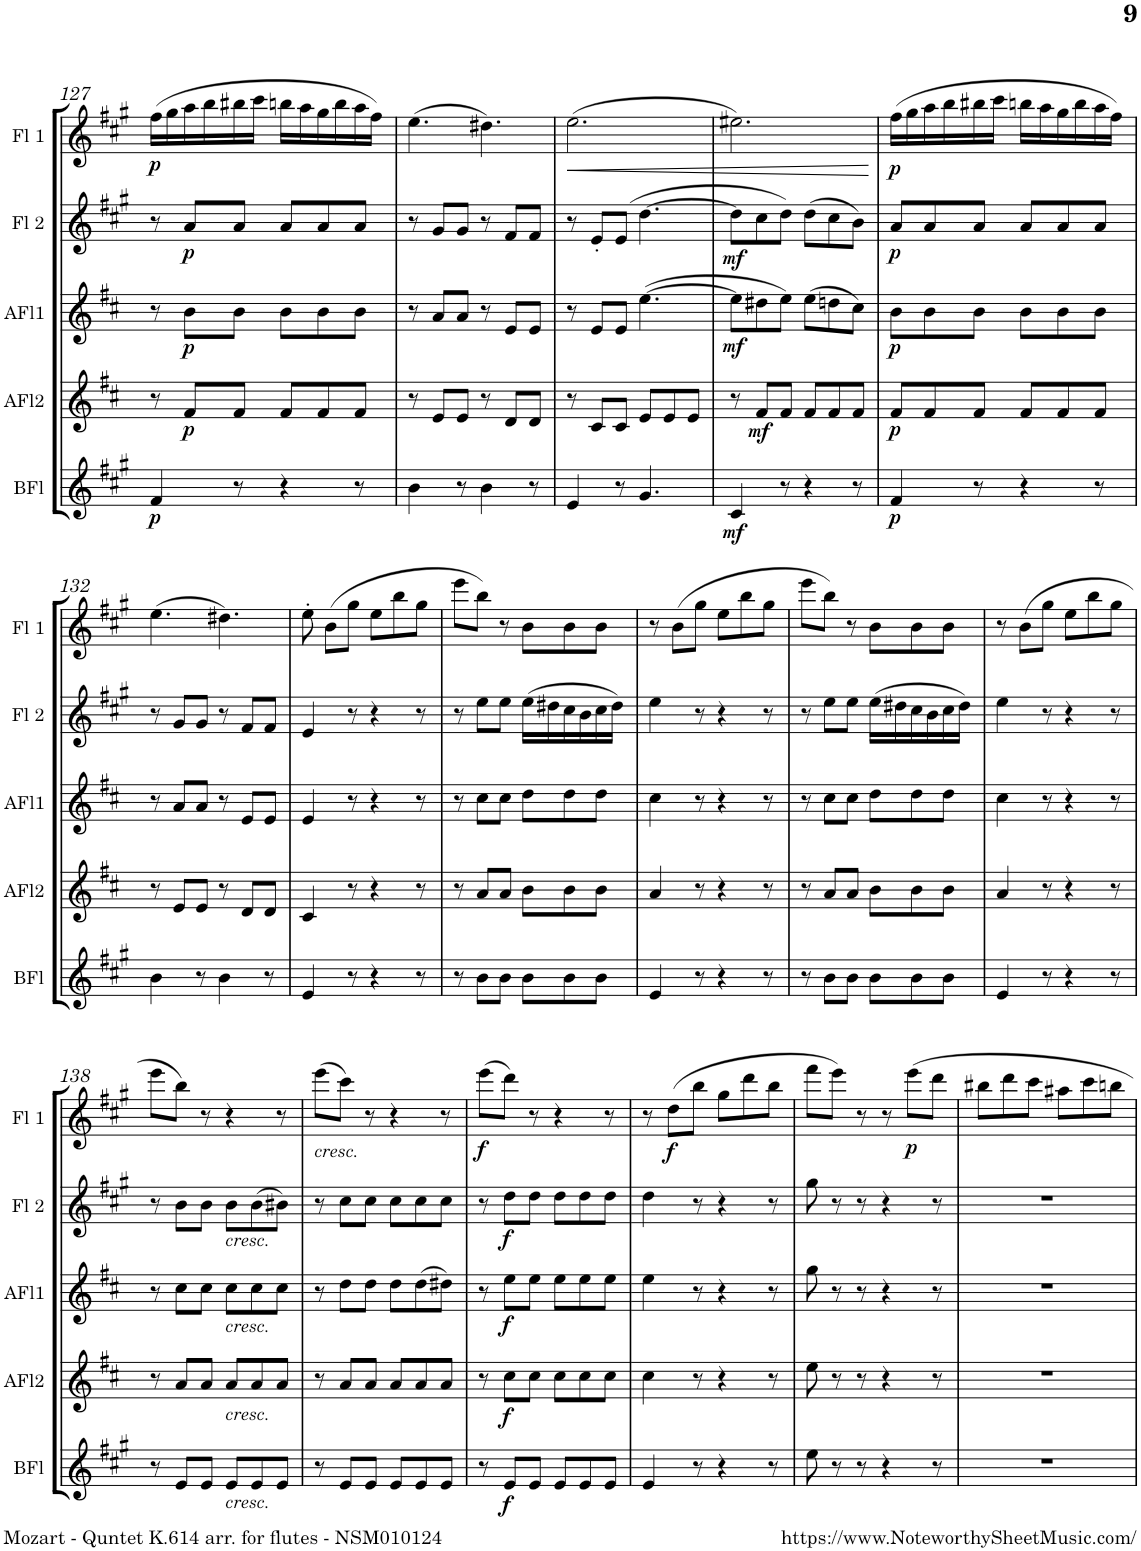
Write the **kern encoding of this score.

**kern	**dynam	**kern	**dynam	**kern	**dynam	**kern	**dynam	**kern	**dynam
*part5	*part5	*part4	*part4	*part3	*part3	*part2	*part2	*part1	*part1
*staff5	*staff5	*staff4	*staff4	*staff3	*staff3	*staff2	*staff2	*staff1	*staff1
*I"Bass Fl	*	*I"Alto Fl 2	*	*I"Alto Fl 1	*	*I"Flute 2	*	*I"Flute 1	*
*I'BFl	*	*I'AFl2	*	*I'AFl1	*	*I'Fl 2	*	*I'Fl 1	*
!!LO:PB:g=z
*clefG2	*	*clefG2	*	*clefG2	*	*clefG2	*	*clefG2	*
*Trd7c12	*	*Trd3c5	*	*Trd3c5	*	*	*	*	*
*k[f#c#g#]	*	*k[f#c#]	*	*k[f#c#]	*	*k[f#c#g#]	*	*k[f#c#g#]	*
*M6/8	*	*M6/8	*	*M6/8	*	*M6/8	*	*M6/8	*
=127	=127	=127	=127	=127	=127	=127	=127	=127	=127
!	!LO:DY:b	!	!	!	!	!	!	!	!LO:DY:b
4f#/	p	8r	.	8r	.	8r	.	(16ff#\LL	p
.	.	.	.	.	.	.	.	16gg#\	.
!	!	!	!LO:DY:b	!	!LO:DY:b	!	!LO:DY:b	!	!
.	.	8f#/L	p	8b\L	p	8a/L	p	16aa\	.
.	.	.	.	.	.	.	.	16bb\	.
8r	.	8f#/J	.	8b\J	.	8a/J	.	16bb#X\	.
.	.	.	.	.	.	.	.	16ccc#\JJ	.
4r	.	8f#/L	.	8b\L	.	8a/L	.	16bbn\LL	.
.	.	.	.	.	.	.	.	16aa\	.
.	.	8f#/	.	8b\	.	8a/	.	16gg#\	.
.	.	.	.	.	.	.	.	16bb\	.
8r	.	8f#/J	.	8b\J	.	8a/J	.	16aa\	.
.	.	.	.	.	.	.	.	16ff#\JJ)	.
=128	=128	=128	=128	=128	=128	=128	=128	=128	=128
4b\	.	8r	.	8r	.	8r	.	(4.ee\	.
.	.	8e/L	.	8a/L	.	8g#/L	.	.	.
8r	.	8e/J	.	8a/J	.	8g#/J	.	.	.
4b\	.	8r	.	8r	.	8r	.	4.dd#X\)	.
.	.	8d/L	.	8e/L	.	8f#/L	.	.	.
8r	.	8d/J	.	8e/J	.	8f#/J	.	.	.
=129	=129	=129	=129	=129	=129	=129	=129	=129	=129
!	!	!	!	!	!	!	!	!	!LO:HP:b
4e/	.	8r	.	8r	.	8r	.	(2.ee\	<
.	.	8c#/L	.	8e/L	.	8e'/L	.	.	.
8r	.	8c#/J	.	8e/J	.	(8e/J	.	.	.
4.g#/	.	8e/L	.	([4.ee\	.	[4.dd\	.	.	.
.	.	8e/	.	.	.	.	.	.	.
.	.	8e/J	.	.	.	.	.	.	.
=130	=130	=130	=130	=130	=130	=130	=130	=130	=130
!	!LO:DY:b	!	!	!	!LO:DY:b	!	!LO:DY:b	!	!
4c#/	mf	8r	.	8ee\L]	mf	8dd\L]	mf	2.ee#X\)	.
!	!	!	!LO:DY:b	!	!	!	!	!	!
.	.	8f#/L	mf	8dd#X\	.	8cc#\	.	.	.
8r	.	8f#/J	.	8ee\J)	.	8dd\J)	.	.	.
4r	.	8f#/L	.	(8ee\L	.	(8dd\L	.	.	.
.	.	8f#/	.	8ddn\	.	8cc#\	.	.	.
8r	.	8f#/J	.	8cc#\J)	.	8b\J)	.	.	.
.	.	.	.	.	.	.	.	.	[
=131	=131	=131	=131	=131	=131	=131	=131	=131	=131
!	!LO:DY:b	!	!LO:DY:b	!	!LO:DY:b	!	!LO:DY:b	!	!LO:DY:b
4f#/	p	8f#/L	p	8b\L	p	8a/L	p	(16ff#\LL	p
.	.	.	.	.	.	.	.	16gg#\	.
.	.	8f#/	.	8b\	.	8a/	.	16aa\	.
.	.	.	.	.	.	.	.	16bb\	.
8r	.	8f#/J	.	8b\J	.	8a/J	.	16bb#X\	.
.	.	.	.	.	.	.	.	16ccc#\JJ	.
4r	.	8f#/L	.	8b\L	.	8a/L	.	16bbn\LL	.
.	.	.	.	.	.	.	.	16aa\	.
.	.	8f#/	.	8b\	.	8a/	.	16gg#\	.
.	.	.	.	.	.	.	.	16bb\	.
8r	.	8f#/J	.	8b\J	.	8a/J	.	16aa\	.
.	.	.	.	.	.	.	.	16ff#\JJ)	.
!!LO:LB:g=z
=132	=132	=132	=132	=132	=132	=132	=132	=132	=132
4b\	.	8r	.	8r	.	8r	.	(4.ee\	.
.	.	8e/L	.	8a/L	.	8g#/L	.	.	.
8r	.	8e/J	.	8a/J	.	8g#/J	.	.	.
4b\	.	8r	.	8r	.	8r	.	4.dd#X\)	.
.	.	8d/L	.	8e/L	.	8f#/L	.	.	.
8r	.	8d/J	.	8e/J	.	8f#/J	.	.	.
=133	=133	=133	=133	=133	=133	=133	=133	=133	=133
4e/	.	4c#/	.	4e/	.	4e/	.	8ee'\	.
.	.	.	.	.	.	.	.	(8b\L	.
8r	.	8r	.	8r	.	8r	.	8gg#\J	.
4r	.	4r	.	4r	.	4r	.	8ee\L	.
.	.	.	.	.	.	.	.	8bb\	.
8r	.	8r	.	8r	.	8r	.	8gg#\J	.
=134	=134	=134	=134	=134	=134	=134	=134	=134	=134
8r	.	8r	.	8r	.	8r	.	8eee\L	.
8b\L	.	8a/L	.	8cc#\L	.	8ee\L	.	8bb\J)	.
8b\J	.	8a/J	.	8cc#\J	.	8ee\J	.	8r	.
8b\L	.	8b\L	.	8dd\L	.	(16ee\LL	.	8b\L	.
.	.	.	.	.	.	16dd#X\	.	.	.
8b\	.	8b\	.	8dd\	.	16cc#\	.	8b\	.
.	.	.	.	.	.	16b\	.	.	.
8b\J	.	8b\J	.	8dd\J	.	16cc#\	.	8b\J	.
.	.	.	.	.	.	16dd#\JJ)	.	.	.
=135	=135	=135	=135	=135	=135	=135	=135	=135	=135
4e/	.	4a/	.	4cc#\	.	4ee\	.	8r	.
.	.	.	.	.	.	.	.	(8b\L	.
8r	.	8r	.	8r	.	8r	.	8gg#\J	.
4r	.	4r	.	4r	.	4r	.	8ee\L	.
.	.	.	.	.	.	.	.	8bb\	.
8r	.	8r	.	8r	.	8r	.	8gg#\J	.
=136	=136	=136	=136	=136	=136	=136	=136	=136	=136
8r	.	8r	.	8r	.	8r	.	8eee\L	.
8b\L	.	8a/L	.	8cc#\L	.	8ee\L	.	8bb\J)	.
8b\J	.	8a/J	.	8cc#\J	.	8ee\J	.	8r	.
8b\L	.	8b\L	.	8dd\L	.	(16ee\LL	.	8b\L	.
.	.	.	.	.	.	16dd#X\	.	.	.
8b\	.	8b\	.	8dd\	.	16cc#\	.	8b\	.
.	.	.	.	.	.	16b\	.	.	.
8b\J	.	8b\J	.	8dd\J	.	16cc#\	.	8b\J	.
.	.	.	.	.	.	16dd#\JJ)	.	.	.
=137	=137	=137	=137	=137	=137	=137	=137	=137	=137
4e/	.	4a/	.	4cc#\	.	4ee\	.	8r	.
.	.	.	.	.	.	.	.	(8b\L	.
8r	.	8r	.	8r	.	8r	.	8gg#\J	.
4r	.	4r	.	4r	.	4r	.	8ee\L	.
.	.	.	.	.	.	.	.	8bb\	.
8r	.	8r	.	8r	.	8r	.	8gg#\J	.
!!LO:LB:g=z
=138	=138	=138	=138	=138	=138	=138	=138	=138	=138
8r	.	8r	.	8r	.	8r	.	8eee\L	.
8e/L	.	8a/L	.	8cc#\L	.	8b\L	.	8bb\J)	.
8e/J	.	8a/J	.	8cc#\J	.	8b\J	.	8r	.
!	!	!	!	!	!	!LO:TX:b:i:t=cresc.	!	!	!
!	!	!	!	!LO:TX:b:i:t=cresc.	!	!	!	!	!
!	!	!LO:TX:b:i:t=cresc.	!	!	!	!	!	!	!
!LO:TX:b:i:t=cresc.	!	!	!	!	!	!	!	!	!
8e/L	.	8a/L	.	8cc#\L	.	8b\L	.	4r	.
8e/	.	8a/	.	8cc#\	.	(8b\	.	.	.
8e/J	.	8a/J	.	8cc#\J	.	8b#X\J)	.	8r	.
=139	=139	=139	=139	=139	=139	=139	=139	=139	=139
!	!	!	!	!	!	!	!	!LO:TX:b:i:t=cresc.	!
8r	.	8r	.	8r	.	8r	.	(8eee\L	.
8e/L	.	8a/L	.	8dd\L	.	8cc#\L	.	8ccc#\J)	.
8e/J	.	8a/J	.	8dd\J	.	8cc#\J	.	8r	.
8e/L	.	8a/L	.	8dd\L	.	8cc#\L	.	4r	.
8e/	.	8a/	.	(8dd\	.	8cc#\	.	.	.
8e/J	.	8a/J	.	8dd#X\J)	.	8cc#\J	.	8r	.
=140	=140	=140	=140	=140	=140	=140	=140	=140	=140
!	!	!	!	!	!	!	!	!	!LO:DY:b
8r	.	8r	.	8r	.	8r	.	(8eee\L	f
!	!LO:DY:b	!	!LO:DY:b	!	!LO:DY:b	!	!LO:DY:b	!	!
8e/L	f	8cc#\L	f	8ee\L	f	8dd\L	f	8ddd\J)	.
8e/J	.	8cc#\J	.	8ee\J	.	8dd\J	.	8r	.
8e/L	.	8cc#\L	.	8ee\L	.	8dd\L	.	4r	.
8e/	.	8cc#\	.	8ee\	.	8dd\	.	.	.
8e/J	.	8cc#\J	.	8ee\J	.	8dd\J	.	8r	.
=141	=141	=141	=141	=141	=141	=141	=141	=141	=141
4e/	.	4cc#\	.	4ee\	.	4dd\	.	8r	.
!	!	!	!	!	!	!	!	!	!LO:DY:b
.	.	.	.	.	.	.	.	(8dd\L	f
8r	.	8r	.	8r	.	8r	.	8bb\J	.
4r	.	4r	.	4r	.	4r	.	8gg#\L	.
.	.	.	.	.	.	.	.	8ddd\	.
8r	.	8r	.	8r	.	8r	.	8bb\J	.
=142	=142	=142	=142	=142	=142	=142	=142	=142	=142
8ee\	.	8ee\	.	8gg\	.	8gg#\	.	8fff#\L	.
8r	.	8r	.	8r	.	8r	.	8eee\J)	.
8r	.	8r	.	8r	.	8r	.	8r	.
4r	.	4r	.	4r	.	4r	.	8r	.
!	!	!	!	!	!	!	!	!	!LO:DY:b
.	.	.	.	.	.	.	.	8eee\L	p
8r	.	8r	.	8r	.	8r	.	8ddd\J	.
=143	=143	=143	=143	=143	=143	=143	=143	=143	=143
2.r	.	2.r	.	2.r	.	2.r	.	8bb#X\L	.
.	.	.	.	.	.	.	.	8ddd\	.
.	.	.	.	.	.	.	.	8ccc#\J	.
.	.	.	.	.	.	.	.	8aa#X\L	.
.	.	.	.	.	.	.	.	8ccc#\	.
.	.	.	.	.	.	.	.	8bbn\J	.
=	=	=	=	=	=	=	=	=	=
*-	*-	*-	*-	*-	*-	*-	*-	*-	*-
